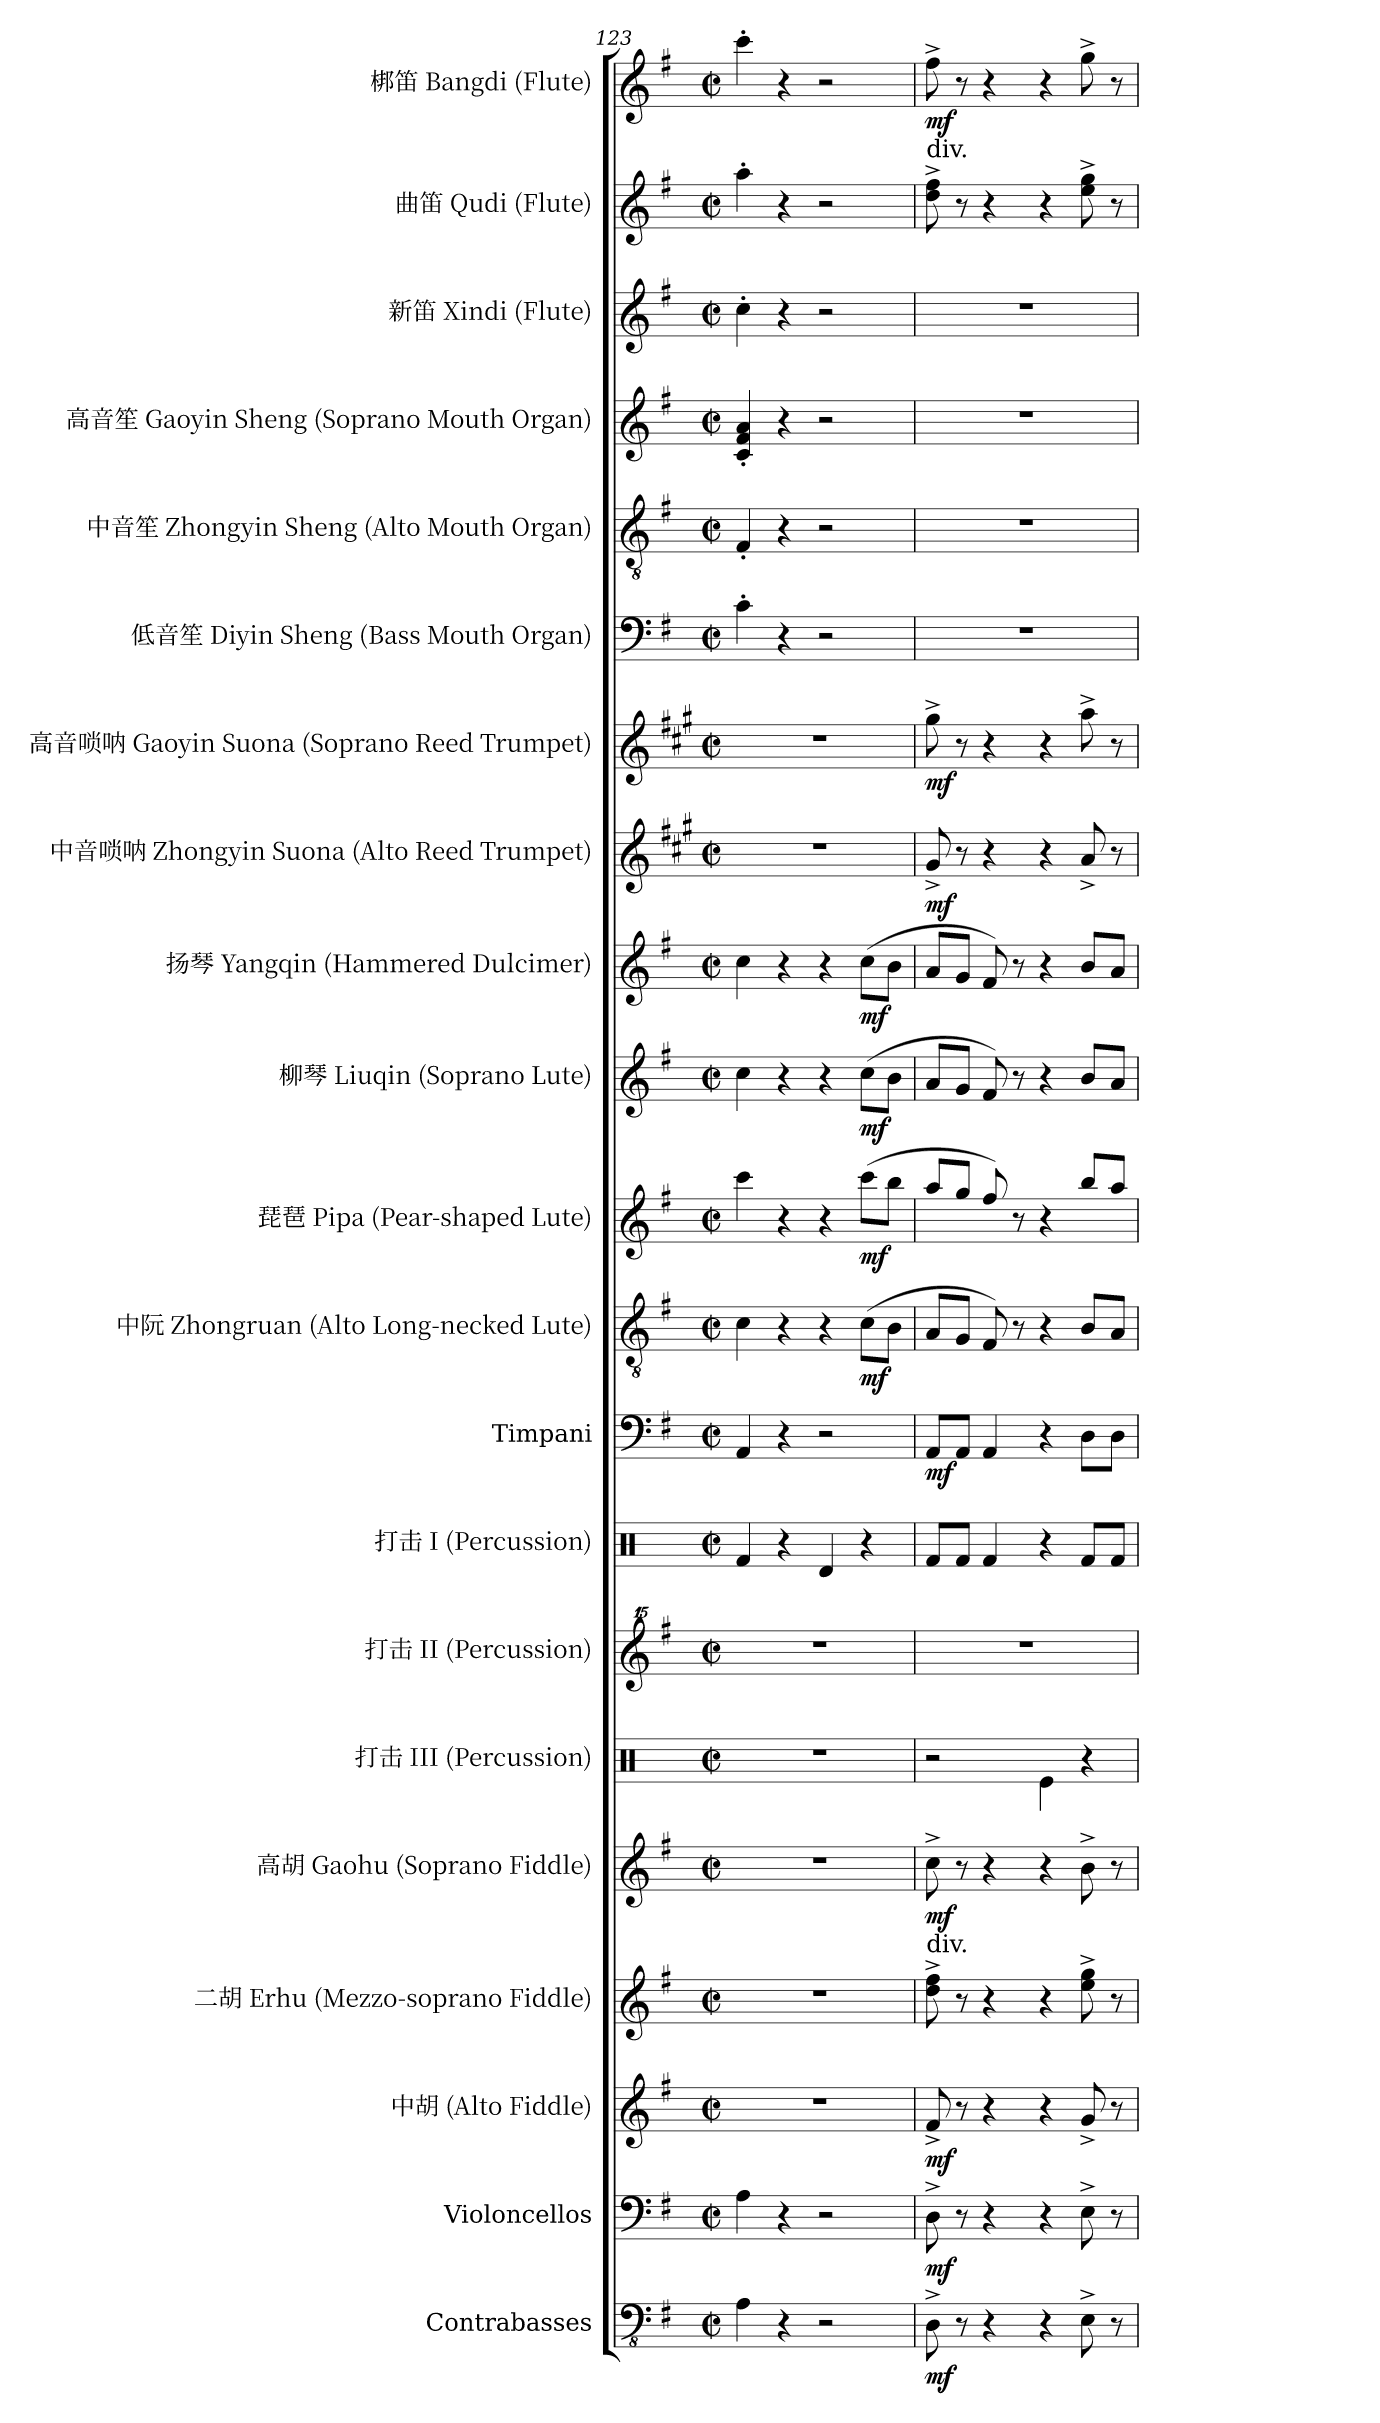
**kern	**dynam	**kern	**dynam	**kern	**dynam	**kern	**dynam	**kern	**dynam	**kern	**kern	**kern	**kern	**dynam	**kern	**dynam	**kern	**dynam	**kern	**dynam	**kern	**dynam	**kern	**dynam	**kern	**dynam	**kern	**kern	**kern	**kern	**kern	**dynam	**kern	**dynam
*part21	*part21	*part20	*part20	*part19	*part19	*part18	*part18	*part17	*part17	*part16	*part15	*part14	*part13	*part13	*part12	*part12	*part11	*part11	*part10	*part10	*part9	*part9	*part8	*part8	*part7	*part7	*part6	*part5	*part4	*part3	*part2	*part2	*part1	*part1
*staff21	*staff21	*staff20	*staff20	*staff19	*staff19	*staff18	*staff18	*staff17	*staff17	*staff16	*staff15	*staff14	*staff13	*staff13	*staff12	*staff12	*staff11	*staff11	*staff10	*staff10	*staff9	*staff9	*staff8	*staff8	*staff7	*staff7	*staff6	*staff5	*staff4	*staff3	*staff2	*staff2	*staff1	*staff1
*I"Contrabasses	*	*I"Violoncellos	*	*I"中胡 (Alto Fiddle)	*	*I"二胡 Erhu (Mezzo-soprano Fiddle)	*	*I"高胡 Gaohu (Soprano Fiddle)	*	*I"打击 III (Percussion)	*I"打击 II (Percussion)	*I"打击 I (Percussion)	*I"Timpani	*	*I"中阮 Zhongruan (Alto Long-necked Lute)	*	*I"琵琶 Pipa (Pear-shaped Lute)	*	*I"柳琴 Liuqin (Soprano Lute)	*	*I"扬琴 Yangqin  (Hammered Dulcimer)	*	*I"中音唢呐 Zhongyin Suona (Alto Reed Trumpet)	*	*I"高音唢呐 Gaoyin Suona (Soprano Reed Trumpet)	*	*I"低音笙 Diyin Sheng (Bass Mouth Organ)	*I"中音笙 Zhongyin Sheng (Alto Mouth Organ)	*I"高音笙 Gaoyin Sheng (Soprano Mouth Organ)	*I"新笛 Xindi (Flute)	*I"曲笛 Qudi (Flute)	*	*I"梆笛 Bangdi (Flute)	*
*I'Cbs.	*	*I'Vcs.	*	*	*	*	*	*	*	*I'打击 III	*I'打击 II	*I'打击 I	*I'Timp.	*	*	*	*	*	*	*	*	*	*	*	*	*	*	*	*	*	*	*	*	*
*clefFv4	*	*clefF4	*	*clefG2	*	*clefG2	*	*clefG2	*	*clefX	*clefG^^2	*clefX	*clefF4	*	*clefGv2	*	*clefG2	*	*clefG2	*	*clefG2	*	*clefG2	*	*clefG2	*	*clefF4	*clefGv2	*clefG2	*clefG2	*clefG2	*	*clefG2	*
*	*	*	*	*	*	*	*	*	*	*	*	*	*	*	*	*	*ITrd7c12	*	*	*	*	*	*ITrd1c2	*	*ITrd1c2	*	*	*	*	*	*	*	*	*
*k[f#]	*	*k[f#]	*	*k[f#]	*	*k[f#]	*	*k[f#]	*	*k[]	*k[f#]	*k[]	*k[f#]	*	*k[f#]	*	*k[f#]	*	*k[f#]	*	*k[f#]	*	*k[f#]	*	*k[f#]	*	*k[f#]	*k[f#]	*k[f#]	*k[f#]	*k[f#]	*	*k[f#]	*
*M2/2	*	*M2/2	*	*M2/2	*	*M2/2	*	*M2/2	*	*M2/2	*M2/2	*M2/2	*M2/2	*	*M2/2	*	*M2/2	*	*M2/2	*	*M2/2	*	*M2/2	*	*M2/2	*	*M2/2	*M2/2	*M2/2	*M2/2	*M2/2	*	*M2/2	*
*met(c|)	*	*met(c|)	*	*met(c|)	*	*met(c|)	*	*met(c|)	*	*met(c|)	*met(c|)	*met(c|)	*met(c|)	*	*met(c|)	*	*met(c|)	*	*met(c|)	*	*met(c|)	*	*met(c|)	*	*met(c|)	*	*met(c|)	*met(c|)	*met(c|)	*met(c|)	*met(c|)	*	*met(c|)	*
=123	=123	=123	=123	=123	=123	=123	=123	=123	=123	=123	=123	=123	=123	=123	=123	=123	=123	=123	=123	=123	=123	=123	=123	=123	=123	=123	=123	=123	=123	=123	=123	=123	=123	=123
4AA\	.	4A\	.	1r	.	1r	.	1r	.	1r	1r	4Rf/	4AA/	.	4c\	.	4cc\	.	4cc\	.	4cc\	.	1r	.	1r	.	4c'\	4F#'/	4c/' 4f#/' 4a/'	4cc'\	4aa'\	.	4ccc'\	.
4r	.	4r	.	.	.	.	.	.	.	.	.	4r	4r	.	4r	.	4r	.	4r	.	4r	.	.	.	.	.	4r	4r	4r	4r	4r	.	4r	.
2r	.	2r	.	.	.	.	.	.	.	.	.	4Rd/	2r	.	4r	.	4r	.	4r	.	4r	.	.	.	.	.	2r	2r	2r	2r	2r	.	2r	.
!	!	!	!	!	!	!	!	!	!	!	!	!	!	!	!	!LO:DY:b	!	!LO:DY:b	!	!LO:DY:b	!	!LO:DY:b	!	!	!	!	!	!	!	!	!	!	!	!
.	.	.	.	.	.	.	.	.	.	.	.	4r	.	.	(8c\L	mf	(8cc\L	mf	(8cc\L	mf	(8cc\L	mf	.	.	.	.	.	.	.	.	.	.	.	.
.	.	.	.	.	.	.	.	.	.	.	.	.	.	.	8B\J	.	8b\J	.	8b\J	.	8b\J	.	.	.	.	.	.	.	.	.	.	.	.	.
=124	=124	=124	=124	=124	=124	=124	=124	=124	=124	=124	=124	=124	=124	=124	=124	=124	=124	=124	=124	=124	=124	=124	=124	=124	=124	=124	=124	=124	=124	=124	=124	=124	=124	=124
!	!	!	!	!	!	!	!	!	!	!	!	!	!	!	!	!	!	!	!	!	!	!	!	!	!	!	!	!	!	!	!LO:TX:a:t=div.	!	!	!
!	!	!	!	!	!	!LO:TX:a:t=div.	!	!	!	!	!	!	!	!	!	!	!	!	!	!	!	!	!	!	!	!	!	!	!	!	!	!	!	!
!	!LO:DY:b	!	!LO:DY:b	!	!LO:DY:b	!	!LO:DY:b	!	!	!	!	!	!	!	!	!	!	!	!	!	!	!	!	!	!	!	!	!	!	!	!	!	!	!
!	!	!	!	!	!	!	!LO:DY:n=1:b	!	!LO:DY:b	!	!	!	!	!LO:DY:b	!	!	!	!	!	!	!	!	!	!LO:DY:b	!	!LO:DY:b	!	!	!	!	!	!LO:DY:b	!	!
!	!	!	!	!	!	!	!	!	!	!	!	!	!	!	!	!	!	!	!	!	!	!	!	!	!	!	!	!	!	!	!	!LO:DY:n=1:b	!	!LO:DY:b
8DD^\	mf	8D^\	mf	8f#^/	mf	8dd\^ 8ff#\^	mf mf	8cc^\	mf	2r	1r	8Rf/L	8AA/L	mf	8A/L	.	8a/L	.	8a/L	.	8a/L	.	8f#^/	mf	8ff#^\	mf	1r	1r	1r	1r	8dd\^ 8ff#\^	mf mf	8ff#^\	mf
8r	.	8r	.	8r	.	8r	.	8r	.	.	.	8Rf/J	8AA/J	.	8G/J	.	8g/J	.	8g/J	.	8g/J	.	8r	.	8r	.	.	.	.	.	8r	.	8r	.
4r	.	4r	.	4r	.	4r	.	4r	.	.	.	4Rf/	4AA/	.	8F#/)	.	8f#/)	.	8f#/)	.	8f#/)	.	4r	.	4r	.	.	.	.	.	4r	.	4r	.
.	.	.	.	.	.	.	.	.	.	.	.	.	.	.	8r	.	8r	.	8r	.	8r	.	.	.	.	.	.	.	.	.	.	.	.	.
4r	.	4r	.	4r	.	4r	.	4r	.	4Re\	.	4r	4r	.	4r	.	4r	.	4r	.	4r	.	4r	.	4r	.	.	.	.	.	4r	.	4r	.
8EE^\	.	8E^\	.	8g^/	.	8ee\^ 8gg\^	.	8b^\	.	4r	.	8Rf/L	8D\L	.	8B/L	.	8b/L	.	8b/L	.	8b/L	.	8g^/	.	8gg^\	.	.	.	.	.	8ee\^ 8gg\^	.	8gg^\	.
8r	.	8r	.	8r	.	8r	.	8r	.	.	.	8Rf/J	8D\J	.	8A/J	.	8a/J	.	8a/J	.	8a/J	.	8r	.	8r	.	.	.	.	.	8r	.	8r	.
=	=	=	=	=	=	=	=	=	=	=	=	=	=	=	=	=	=	=	=	=	=	=	=	=	=	=	=	=	=	=	=	=	=	=
*-	*-	*-	*-	*-	*-	*-	*-	*-	*-	*-	*-	*-	*-	*-	*-	*-	*-	*-	*-	*-	*-	*-	*-	*-	*-	*-	*-	*-	*-	*-	*-	*-	*-	*-
